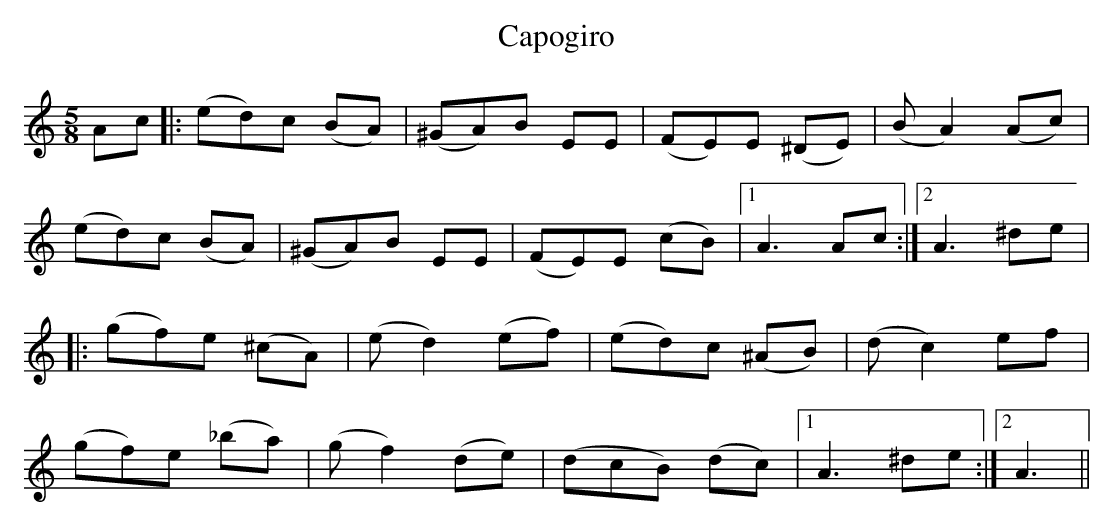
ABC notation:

X:1
T: Capogiro
M: 3/4
L: 1/8
K: Amin
M:5/8
Ac|:(ed)c (BA)|(^GA)B EE|(FE)E (^DE)|(BA2) (Ac)|
(ed)c (BA)|(^GA)B EE|(FE)E (cB)|1 A3 Ac:|2 A3^de|
|:(gf)e (^cA)|(ed2) (ef)|(ed)c (^AB)|(dc2)ef|
(gf)e (_ba)|(gf2) (de)|(dcB) (dc)|1 A3^de:|2 A3||
